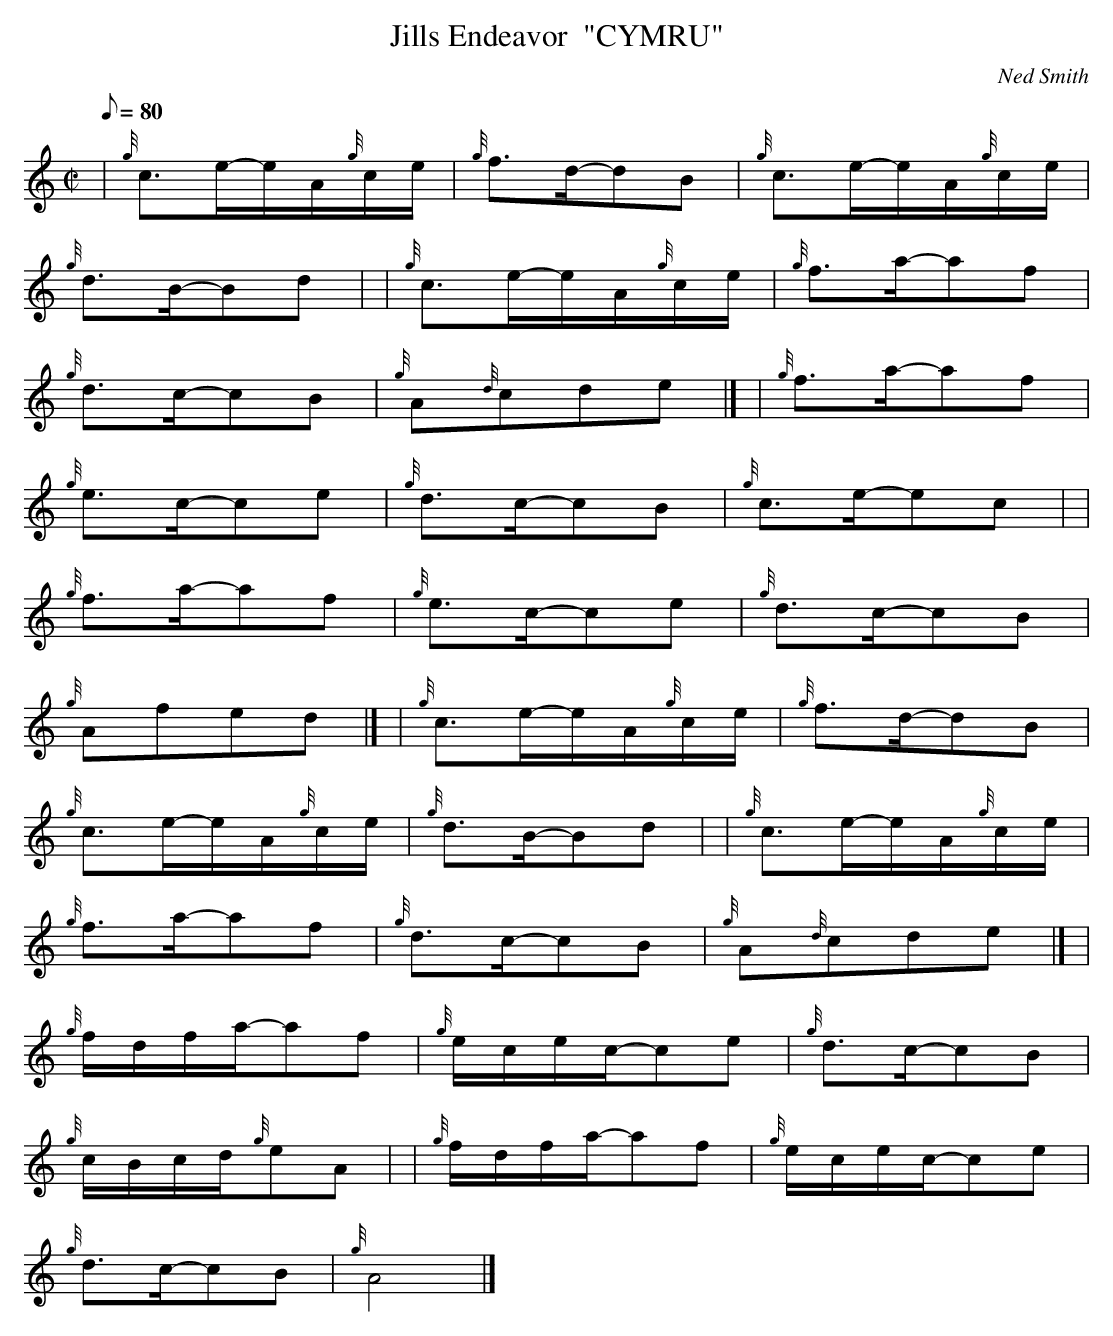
X:1
T:Jills Endeavor  "CYMRU"
M:C|
L:1/8
Q:80
C:Ned Smith
K:HP
| {g}c3/2e/2-e/2A/2{g}c/2e/2 | \
{g}f3/2d/2-dB | \
{g}c3/2e/2-e/2A/2{g}c/2e/2 |
{g}d3/2B/2-Bd | | \
{g}c3/2e/2-e/2A/2{g}c/2e/2 | \
{g}f3/2a/2-af |
{g}d3/2c/2-cB | \
{g}A{d}cde|]  | \
{g}f3/2a/2-af |
{g}e3/2c/2-ce | \
{g}d3/2c/2-cB | \
{g}c3/2e/2-ec| |
{g}f3/2a/2-af | \
{g}e3/2c/2-ce | \
{g}d3/2c/2-cB |
{g}Afed|]  | \
{g}c3/2e/2-e/2A/2{g}c/2e/2 | \
{g}f3/2d/2-dB |
{g}c3/2e/2-e/2A/2{g}c/2e/2 | \
{g}d3/2B/2-Bd | | \
{g}c3/2e/2-e/2A/2{g}c/2e/2 |
{g}f3/2a/2-af | \
{g}d3/2c/2-cB | \
{g}A{d}cde|] |
{g}f/2d/2f/2a/2-af | \
{g}e/2c/2e/2c/2-ce | \
{g}d3/2c/2-cB |
{g}c/2B/2c/2d/2{g}eA | | \
{g}f/2d/2f/2a/2-af | \
{g}e/2c/2e/2c/2-ce |
{g}d3/2c/2-cB | \
{g}A4|]
